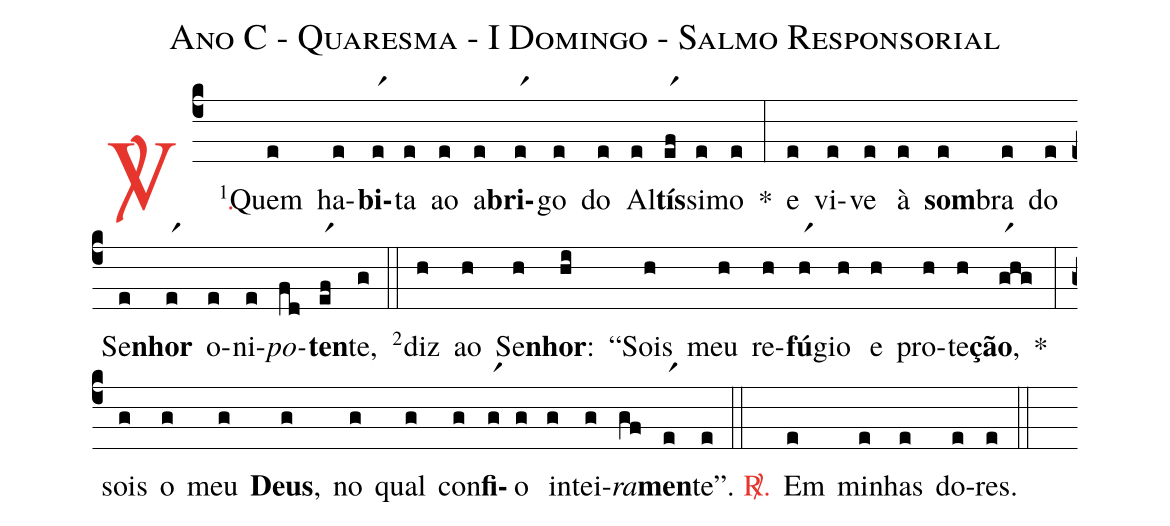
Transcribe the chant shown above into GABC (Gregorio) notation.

name: Ano C - Quaresma - I Domingo - Salmo Responsorial;
%%
(c4)

<c><sp>V/</sp>.</c>() <v>\VSup{1}</v>Quem(e) ha(e)<b>bi</b>(er1)ta(e) ao(e) a(e)<b>bri</b>(er1)go(e) do(e) Al(e)<b>tís</b>(er1f)si(e)mo(e) *(:)
e(e) vi(e)ve(e) à(e) <b>som</b>(e)bra(e) do(e) Se(e)<b>nhor</b>(er1) o(e)ni(e)<i>po</i>(fd)<b>ten</b>(er1f)te,(g)

(::)

<v>\VSup{2}</v>diz(h) ao(h) Se(h)<b>nhor</b>:(hi) ``Sois(h) meu(h) re(h)<b>fú</b>(hr1)gio(h) e(h) pro(h)te(h)<b>ção</b>,(gr1hg) *(:)
sois(g) o(g) meu(g) <b>Deus</b>,(g) no(g) qual(g) con(g)<b>fi</b>(gr1)o(g) in(g)tei(g)<i>ra</i>(gf)<b>men</b>(er1)te''.(e)

(::)

<c><sp>R/</sp>.</c>() Em(e) mi(e)nhas(e) do(e)res.(e)

(::)
